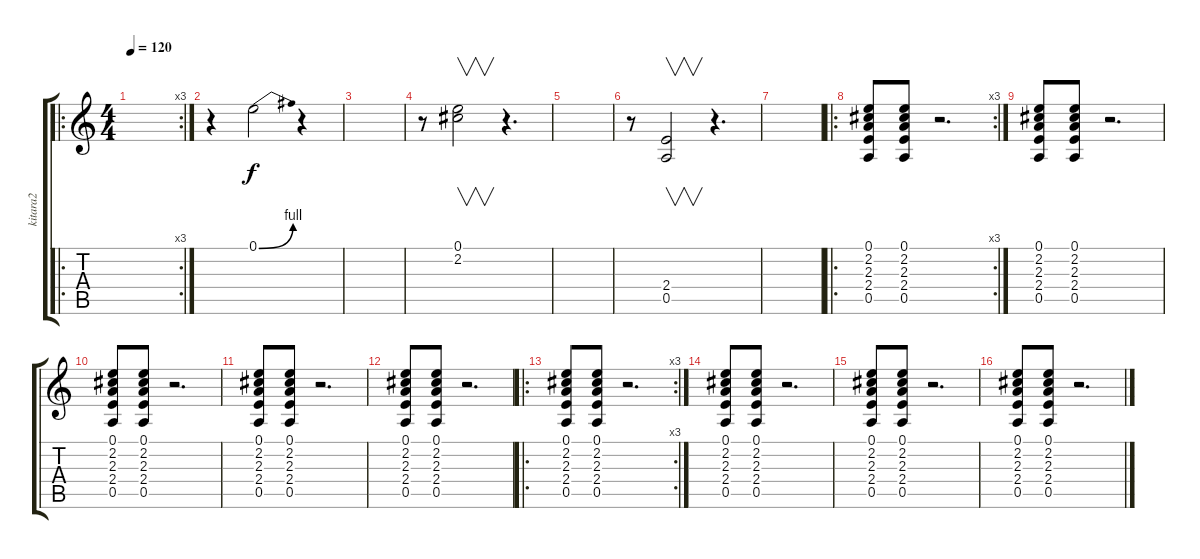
\track ("kitara2" "kitara2") {instrument distortionguitar}
\staff {score tabs}
\tuning (E4 B3 G3 D3 A2 E2) {hide}
\ro
\rc 3
\ts (4 4)
\tempo 120
\clef g2
\ks c
|
r.4 0.1{be (bend 0 0 60 4)}.2 r.4 |
|
r.8 (0.1 2.2).2{v} r.4{d} |
|
r.8 (2.4 0.5).2{v} r.4{d} |
|
\ro
\rc 3
(0.1 2.2 2.3 2.4 0.5).8 (0.1 2.2 2.3 2.4 0.5).8 r.2{d} |
(0.1 2.2 2.3 2.4 0.5).8 (0.1 2.2 2.3 2.4 0.5).8 r.2{d} |
(0.1 2.2 2.3 2.4 0.5).8 (0.1 2.2 2.3 2.4 0.5).8 r.2{d} |
(0.1 2.2 2.3 2.4 0.5).8 (0.1 2.2 2.3 2.4 0.5).8 r.2{d} |
(0.1 2.2 2.3 2.4 0.5).8 (0.1 2.2 2.3 2.4 0.5).8 r.2{d} |
\ro
\rc 3
(0.1 2.2 2.3 2.4 0.5).8 (0.1 2.2 2.3 2.4 0.5).8 r.2{d} |
(0.1 2.2 2.3 2.4 0.5).8 (0.1 2.2 2.3 2.4 0.5).8 r.2{d} |
(0.1 2.2 2.3 2.4 0.5).8 (0.1 2.2 2.3 2.4 0.5).8 r.2{d} |
(0.1 2.2 2.3 2.4 0.5).8 (0.1 2.2 2.3 2.4 0.5).8 r.2{d}
